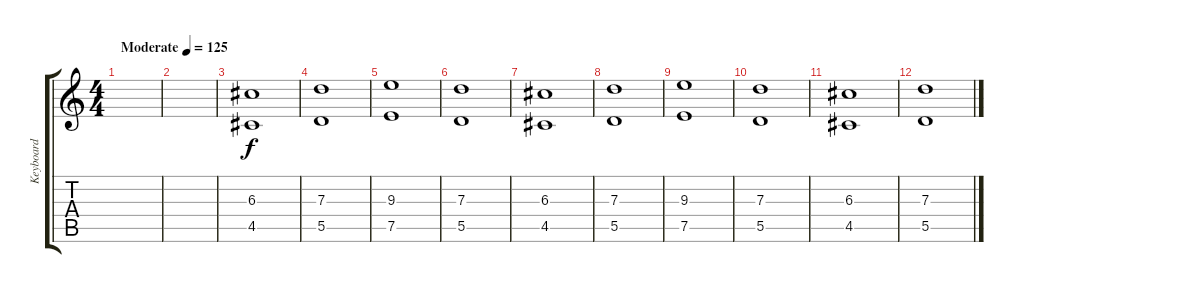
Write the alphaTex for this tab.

\track ("Keyboard" "Keyboard") {instrument acousticguitarsteel}
\staff {score tabs}
\tuning (E4 B3 G3 D3 A2 D2) {hide}
\ts (4 4)
\tempo (125 "Moderate")
\clef g2
\ks c
|
|
(6.3 4.5).1 |
(7.3 5.5).1 |
(9.3 7.5).1 |
(7.3 5.5).1 |
(6.3 4.5).1 |
(7.3 5.5).1 |
(9.3 7.5).1 |
(7.3 5.5).1 |
(6.3 4.5).1 |
(7.3 5.5).1
